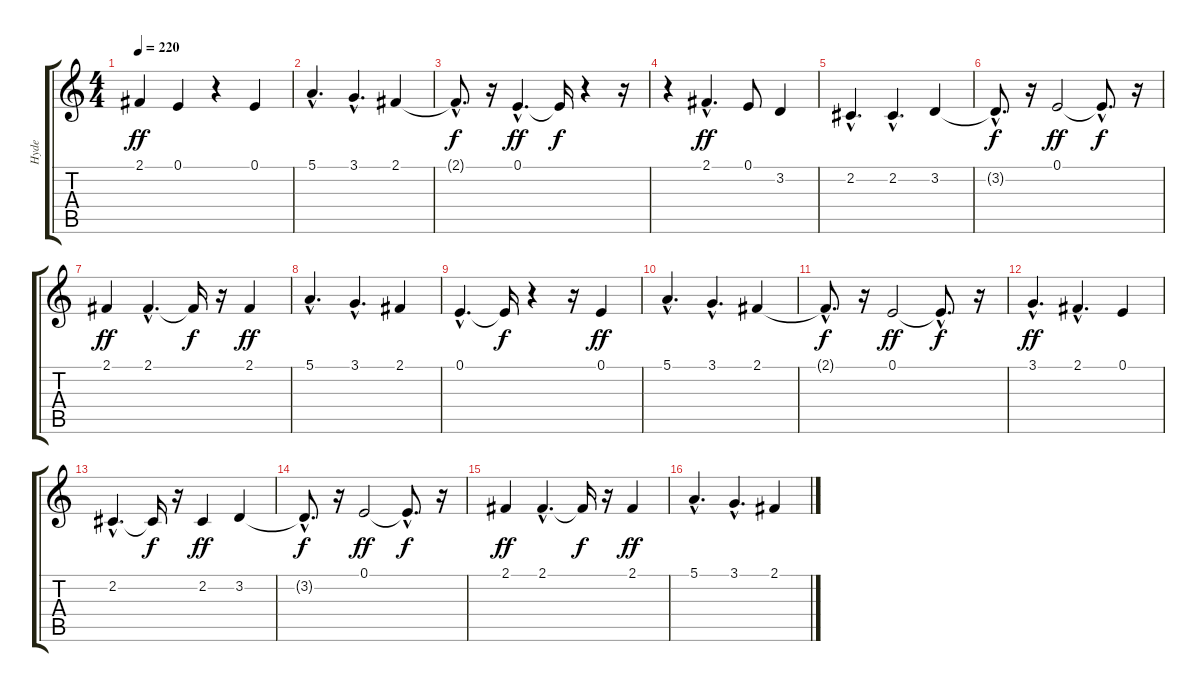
\track ("Hyde" "Hyde") {instrument flute}
\staff {score tabs}
\tuning (E4 B3 G3 D3 A2 E2) {hide}
\ts (4 4)
\tempo 220
\clef g2
\ks c
2.1.4{dy ff} 0.1.4 r.4 0.1.4 |
5.1{hac}.4{d} 3.1{hac}.4{d} 2.1.4 |
2.1{hac t}.8{d dy f} r.16 0.1{hac}.4{d dy ff} 0.1{t}.16{dy f} r.4 r.16 |
r.4 2.1{hac}.4{d dy ff} 0.1.8 3.2.4 |
2.2{hac}.4{d} 2.2{hac}.4{d} 3.2.4 |
3.2{hac t}.8{d dy f} r.16 0.1.2{dy ff} 0.1{hac t}.8{d dy f} r.16 |
2.1.4{dy ff} 2.1{hac}.4{d} 2.1{t}.16{dy f} r.16 2.1.4{dy ff} |
5.1{hac}.4{d} 3.1{hac}.4{d} 2.1.4 |
0.1{hac}.4{d} 0.1{t}.16{dy f} r.4 r.16 0.1.4{dy ff} |
5.1{hac}.4{d} 3.1{hac}.4{d} 2.1.4 |
2.1{hac t}.8{d dy f} r.16 0.1.2{dy ff} 0.1{hac t}.8{d dy f} r.16 |
3.1{hac}.4{d dy ff} 2.1{hac}.4{d} 0.1.4 |
2.2{hac}.4{d} 2.2{t}.16{dy f} r.16 2.2.4{dy ff} 3.2.4 |
3.2{hac t}.8{d dy f} r.16 0.1.2{dy ff} 0.1{hac t}.8{d dy f} r.16 |
2.1.4{dy ff} 2.1{hac}.4{d} 2.1{t}.16{dy f} r.16 2.1.4{dy ff} |
5.1{hac}.4{d} 3.1{hac}.4{d} 2.1.4
